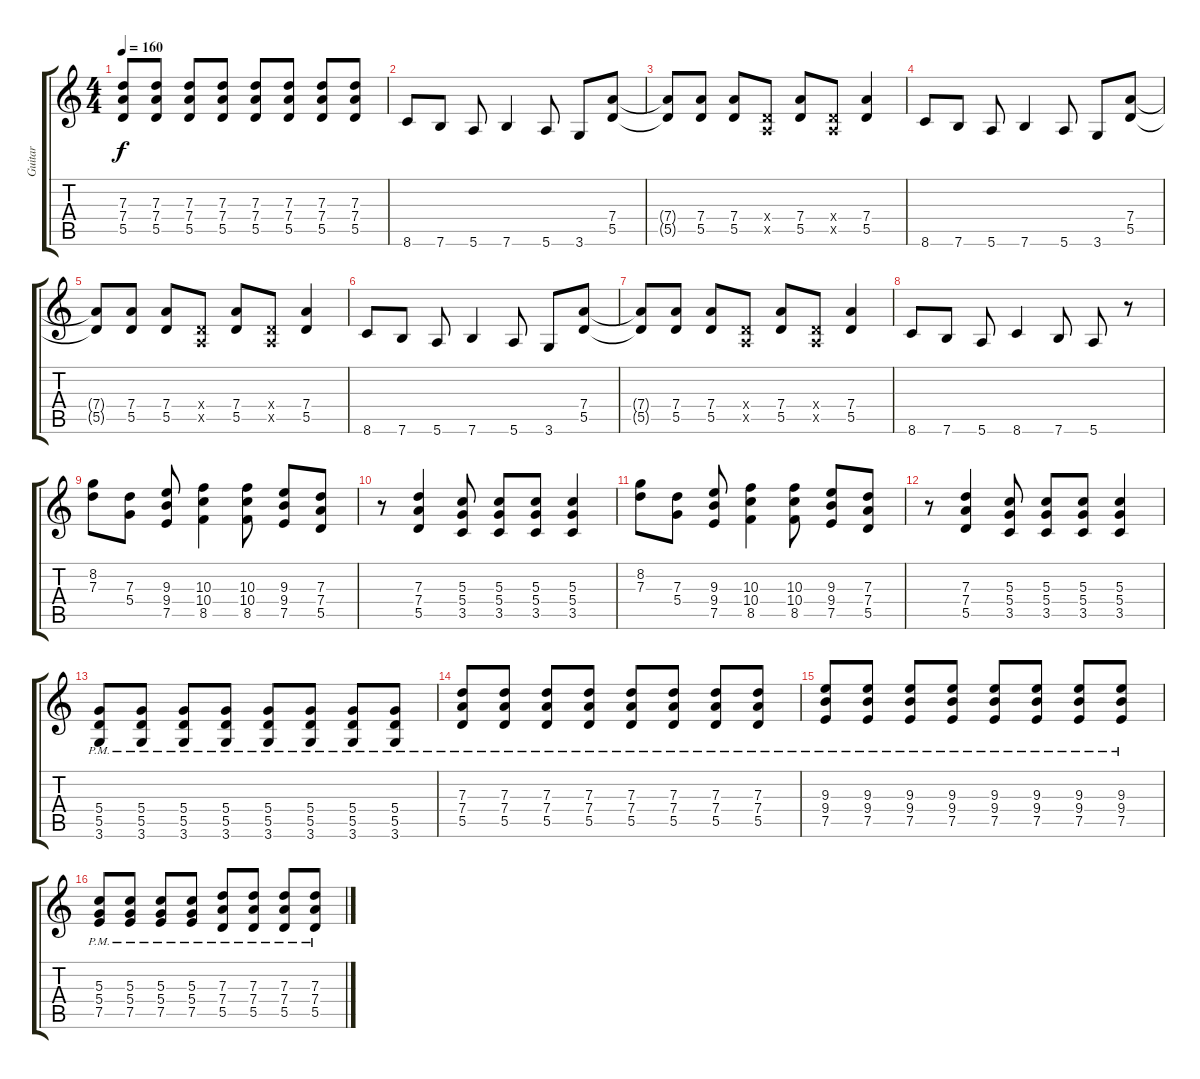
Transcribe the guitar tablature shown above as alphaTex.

\track ("Guitar" "Guitar") {instrument distortionguitar}
\staff {score tabs}
\tuning (E4 B3 G3 D3 A2 E2) {hide}
\ts (4 4)
\tempo 160
\clef g2
\ks c
(7.3 7.4 5.5).8{dy f} (7.3 7.4 5.5).8 (7.3 7.4 5.5).8 (7.3 7.4 5.5).8 (7.3 7.4 5.5).8 (7.3 7.4 5.5).8 (7.3 7.4 5.5).8 (7.3 7.4 5.5).8 |
8.6.8 7.6.8 5.6.8 7.6.4 5.6.8 3.6.8 (7.4 5.5).8 |
(7.4{t} 5.5{t}).8 (7.4 5.5).8 (7.4 5.5).8 (0.4{x} 0.5{x}).8 (7.4 5.5).8 (0.4{x} 0.5{x}).8 (7.4 5.5).4 |
8.6.8 7.6.8 5.6.8 7.6.4 5.6.8 3.6.8 (7.4 5.5).8 |
(7.4{t} 5.5{t}).8 (7.4 5.5).8 (7.4 5.5).8 (0.4{x} 0.5{x}).8 (7.4 5.5).8 (0.4{x} 0.5{x}).8 (7.4 5.5).4 |
8.6.8 7.6.8 5.6.8 7.6.4 5.6.8 3.6.8 (7.4 5.5).8 |
(7.4{t} 5.5{t}).8 (7.4 5.5).8 (7.4 5.5).8 (0.4{x} 0.5{x}).8 (7.4 5.5).8 (0.4{x} 0.5{x}).8 (7.4 5.5).4 |
8.6.8 7.6.8 5.6.8 8.6.4 7.6.8 5.6.8 r.8 |
(8.2 7.3).8 (7.3 5.4).8 (9.3 9.4 7.5).8 (10.3 10.4 8.5).4 (10.3 10.4 8.5).8 (9.3 9.4 7.5).8 (7.3 7.4 5.5).8 |
r.8 (7.3 7.4 5.5).4 (5.3 5.4 3.5).8 (5.3 5.4 3.5).8 (5.3 5.4 3.5).8 (5.3 5.4 3.5).4 |
(8.2 7.3).8 (7.3 5.4).8 (9.3 9.4 7.5).8 (10.3 10.4 8.5).4 (10.3 10.4 8.5).8 (9.3 9.4 7.5).8 (7.3 7.4 5.5).8 |
r.8 (7.3 7.4 5.5).4 (5.3 5.4 3.5).8 (5.3 5.4 3.5).8 (5.3 5.4 3.5).8 (5.3 5.4 3.5).4 |
(5.4{pm} 5.5{pm} 3.6).8 (5.4{pm} 5.5{pm} 3.6).8 (5.4{pm} 5.5{pm} 3.6).8 (5.4{pm} 5.5{pm} 3.6).8 (5.4{pm} 5.5{pm} 3.6).8 (5.4{pm} 5.5{pm} 3.6).8 (5.4{pm} 5.5{pm} 3.6).8 (5.4{pm} 5.5{pm} 3.6).8 |
(7.3{pm} 7.4{pm} 5.5{pm}).8 (7.3{pm} 7.4{pm} 5.5{pm}).8 (7.3{pm} 7.4{pm} 5.5{pm}).8 (7.3{pm} 7.4{pm} 5.5{pm}).8 (7.3{pm} 7.4{pm} 5.5{pm}).8 (7.3{pm} 7.4{pm} 5.5{pm}).8 (7.3{pm} 7.4{pm} 5.5{pm}).8 (7.3{pm} 7.4{pm} 5.5{pm}).8 |
(9.3{pm} 9.4{pm} 7.5{pm}).8 (9.3{pm} 9.4{pm} 7.5{pm}).8 (9.3{pm} 9.4{pm} 7.5{pm}).8 (9.3{pm} 9.4{pm} 7.5{pm}).8 (9.3{pm} 9.4{pm} 7.5{pm}).8 (9.3{pm} 9.4{pm} 7.5{pm}).8 (9.3{pm} 9.4{pm} 7.5{pm}).8 (9.3{pm} 9.4{pm} 7.5{pm}).8 |
(5.3{pm} 5.4{pm} 7.5{pm}).8 (5.3{pm} 5.4{pm} 7.5{pm}).8 (5.3{pm} 5.4{pm} 7.5{pm}).8 (5.3{pm} 5.4{pm} 7.5{pm}).8 (7.3{pm} 7.4{pm} 5.5{pm}).8 (7.3{pm} 7.4{pm} 5.5{pm}).8 (7.3{pm} 7.4{pm} 5.5{pm}).8 (7.3{pm} 7.4{pm} 5.5{pm}).8
